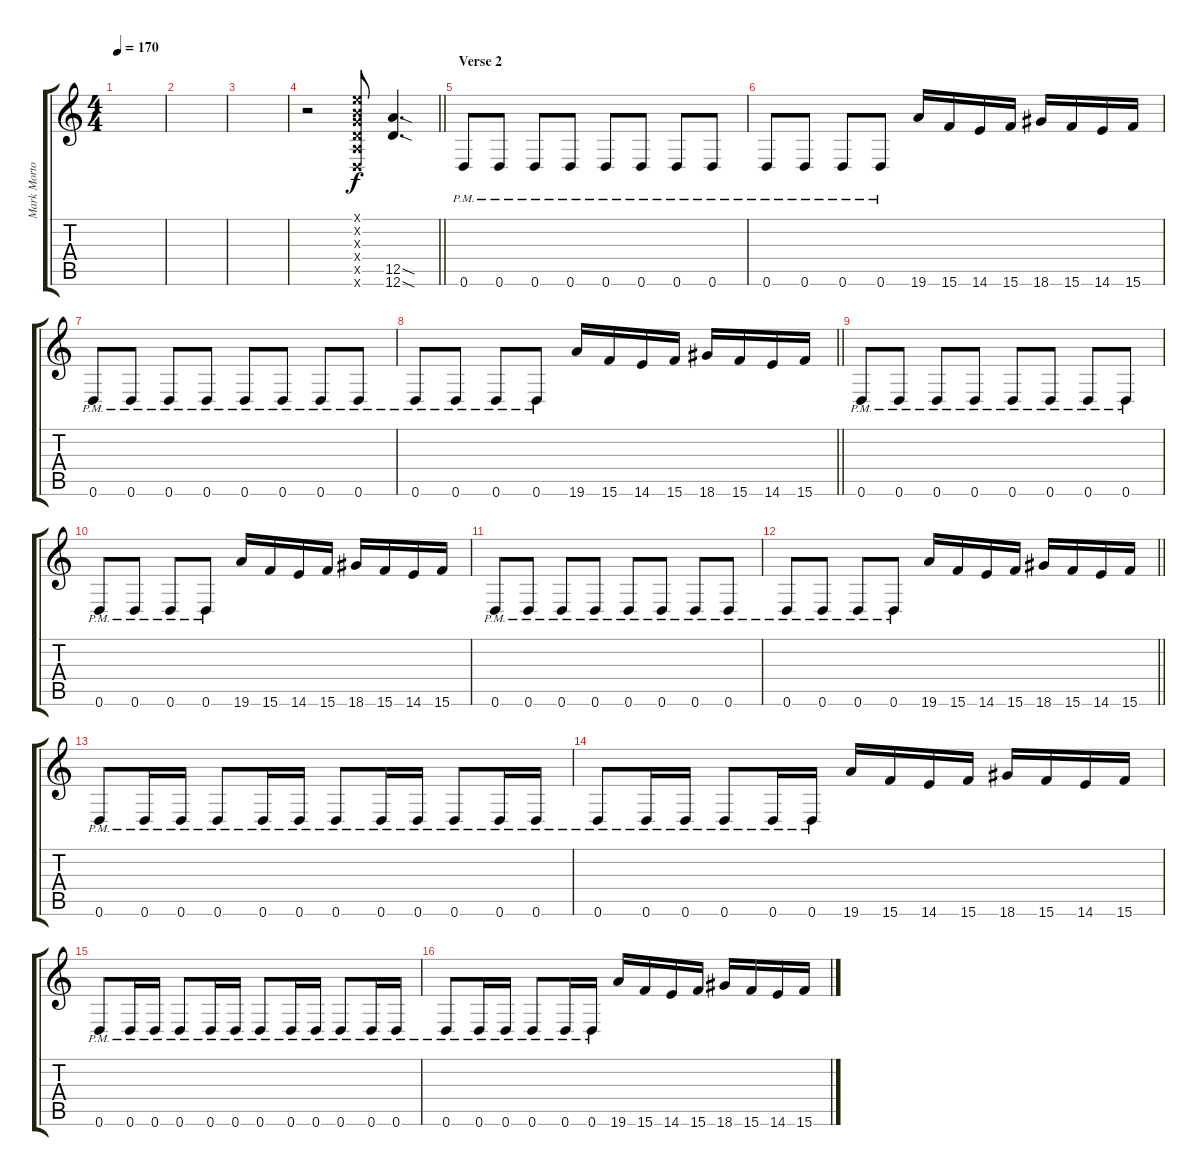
\track ("Mark Morton" "Mark Morto") {instrument distortionguitar}
\staff {score tabs}
\tuning (E4 B3 G3 D3 A2 D2) {hide}
\ts (4 4)
\tempo 170
\clef g2
\ks c
|
|
|
\barLineRight lightlight
r.2 (0.1{x} 0.2{x} 0.3{x} 0.4{x} 0.5{x} 0.6{x}).8 (12.5{sod} 12.6{sod}).4{d} |
\section ("" "Verse 2")
0.6{pm}.8 0.6{pm}.8 0.6{pm}.8 0.6{pm}.8 0.6{pm}.8 0.6{pm}.8 0.6{pm}.8 0.6{pm}.8 |
0.6{pm}.8 0.6{pm}.8 0.6{pm}.8 0.6{pm}.8 19.6.16 15.6.16 14.6.16 15.6.16 18.6.16 15.6.16 14.6.16 15.6.16 |
0.6{pm}.8 0.6{pm}.8 0.6{pm}.8 0.6{pm}.8 0.6{pm}.8 0.6{pm}.8 0.6{pm}.8 0.6{pm}.8 |
\barLineRight lightlight
0.6{pm}.8 0.6{pm}.8 0.6{pm}.8 0.6{pm}.8 19.6.16 15.6.16 14.6.16 15.6.16 18.6.16 15.6.16 14.6.16 15.6.16 |
0.6{pm}.8 0.6{pm}.8 0.6{pm}.8 0.6{pm}.8 0.6{pm}.8 0.6{pm}.8 0.6{pm}.8 0.6{pm}.8 |
0.6{pm}.8 0.6{pm}.8 0.6{pm}.8 0.6{pm}.8 19.6.16 15.6.16 14.6.16 15.6.16 18.6.16 15.6.16 14.6.16 15.6.16 |
0.6{pm}.8 0.6{pm}.8 0.6{pm}.8 0.6{pm}.8 0.6{pm}.8 0.6{pm}.8 0.6{pm}.8 0.6{pm}.8 |
\barLineRight lightlight
0.6{pm}.8 0.6{pm}.8 0.6{pm}.8 0.6{pm}.8 19.6.16 15.6.16 14.6.16 15.6.16 18.6.16 15.6.16 14.6.16 15.6.16 |
0.6{pm}.8 0.6{pm}.16 0.6{pm}.16 0.6{pm}.8 0.6{pm}.16 0.6{pm}.16 0.6{pm}.8 0.6{pm}.16 0.6{pm}.16 0.6{pm}.8 0.6{pm}.16 0.6{pm}.16 |
0.6{pm}.8 0.6{pm}.16 0.6{pm}.16 0.6{pm}.8 0.6{pm}.16 0.6{pm}.16 19.6.16 15.6.16 14.6.16 15.6.16 18.6.16 15.6.16 14.6.16 15.6.16 |
0.6{pm}.8 0.6{pm}.16 0.6{pm}.16 0.6{pm}.8 0.6{pm}.16 0.6{pm}.16 0.6{pm}.8 0.6{pm}.16 0.6{pm}.16 0.6{pm}.8 0.6{pm}.16 0.6{pm}.16 |
0.6{pm}.8 0.6{pm}.16 0.6{pm}.16 0.6{pm}.8 0.6{pm}.16 0.6{pm}.16 19.6.16 15.6.16 14.6.16 15.6.16 18.6.16 15.6.16 14.6.16 15.6.16
